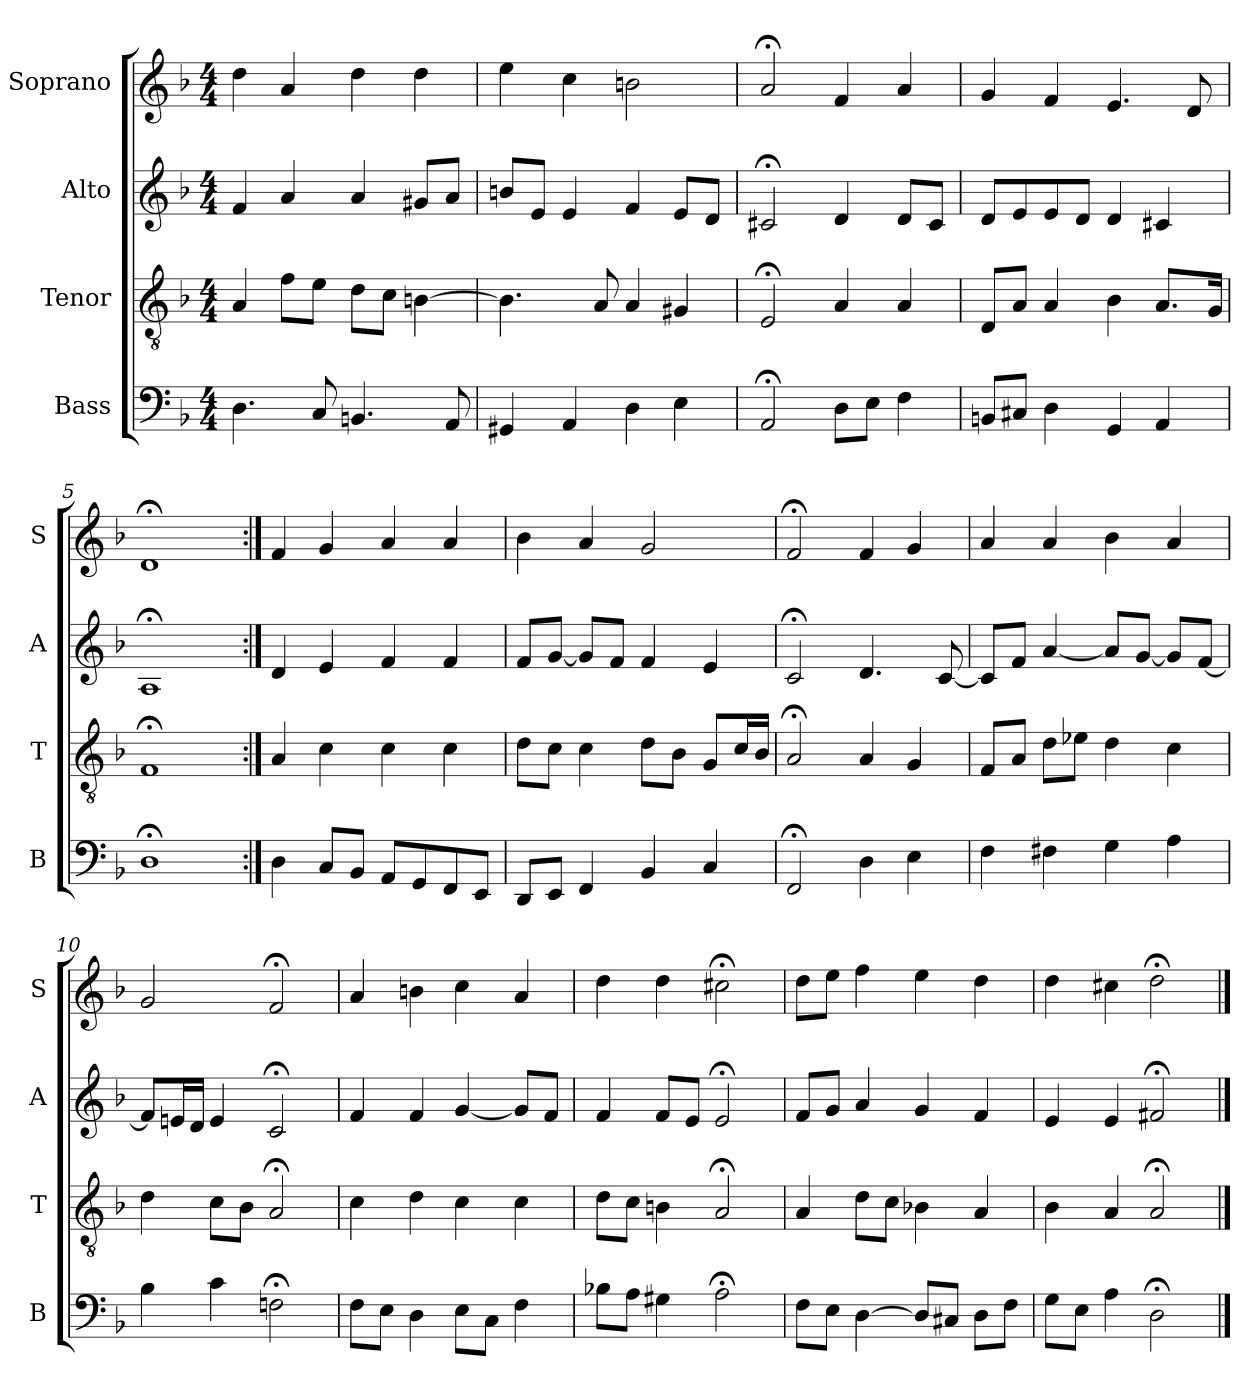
**kern	**kern	**kern	**kern
*part4	*part3	*part2	*part1
*staff4	*staff3	*staff2	*staff1
*I"Bass	*I"Tenor	*I"Alto	*I"Soprano
*I'B	*I'T	*I'A	*I'S
*clefF4	*clefGv2	*clefG2	*clefG2
*k[b-]	*k[b-]	*k[b-]	*k[b-]
*d:	*d:	*d:	*d:
*M4/4	*M4/4	*M4/4	*M4/4
*MM100	*MM100	*MM100	*MM100
=1	=1	=1	=1
4.D	4A	4f	4dd
.	8fL	4a	4a
8C	8eJ	.	.
4.BBn	8dL	4a	4dd
.	8cJ	.	.
.	[4Bn	8g#XL	4dd
8AA	.	8aJ	.
=2	=2	=2	=2
4GG#X	4.B]	8bnL	4ee
.	.	8eJ	.
4AA	.	4e	4cc
.	8A	.	.
4D	4A	4f	2bn
4E	4G#X	8eL	.
.	.	8dJ	.
=3	=3	=3	=3
2AA;<	2E;<	2c#X;<	2a;<
8DL	4A	4d	4f
8EJ	.	.	.
4F	4A	8dL	4a
.	.	8c#J	.
=4	=4	=4	=4
8BBnL	8DL	8dL	4g
8C#XJ	8AJ	8e	.
4D	4A	8e	4f
.	.	8dJ	.
4GG	4B-	4d	4.e
4AA	8.AL	4c#X	.
.	.	.	8d
.	16GJk	.	.
=5	=5	=5	=5
1D;<	1F;<	1A;<	1d;<
=6:|!	=6:|!	=6:|!	=6:|!
4D	4A	4d	4f
8CL	4c	4e	4g
8BB-J	.	.	.
8AAL	4c	4f	4a
8GG	.	.	.
8FF	4c	4f	4a
8EEJ	.	.	.
=7	=7	=7	=7
8DDL	8dL	8fL	4b-
8EEJ	8cJ	[8gJ	.
4FF	4c	8gL]	4a
.	.	8fJ	.
4BB-	8dL	4f	2g
.	8B-J	.	.
4C	8GL	4e	.
.	16cL	.	.
.	16B-JJ	.	.
=8	=8	=8	=8
2FF;<	2A;<	2c;<	2f;<
4D	4A	4.d	4f
4E	4G	.	4g
.	.	[8c	.
=9	=9	=9	=9
4F	8FL	8cL]	4a
.	8AJ	8fJ	.
4F#X	8dL	[4a	4a
.	8e-XJ	.	.
4G	4d	8aL]	4b-
.	.	[8gJ	.
4A	4c	8gL]	4a
.	.	[8fJ	.
=10	=10	=10	=10
4B-	4d	8fL]	2g
.	.	16enL	.
.	.	16dJJ	.
4c	8cL	4e	.
.	8B-J	.	.
2Fn;<	2A;<	2c;<	2f;<
=11	=11	=11	=11
8FL	4c	4f	4a
8EJ	.	.	.
4D	4d	4f	4bn
8EL	4c	[4g	4cc
8CJ	.	.	.
4F	4c	8gL]	4a
.	.	8fJ	.
=12	=12	=12	=12
8B-XL	8dL	4f	4dd
8AJ	8cJ	.	.
4G#X	4Bn	8fL	4dd
.	.	8eJ	.
2A;<	2A;<	2e;<	2cc#X;<
=13	=13	=13	=13
8FL	4A	8fL	8ddL
8EJ	.	8gJ	8eeJ
[4D	8dL	4a	4ff
.	8cJ	.	.
8DL]	4B-X	4g	4ee
8C#XJ	.	.	.
8DL	4A	4f	4dd
8FJ	.	.	.
=14	=14	=14	=14
8GL	4B-	4e	4dd
8EJ	.	.	.
4A	4A	4e	4cc#X
2D;<	2A;<	2f#X;<	2dd;<
==	==	==	==
*-	*-	*-	*-
